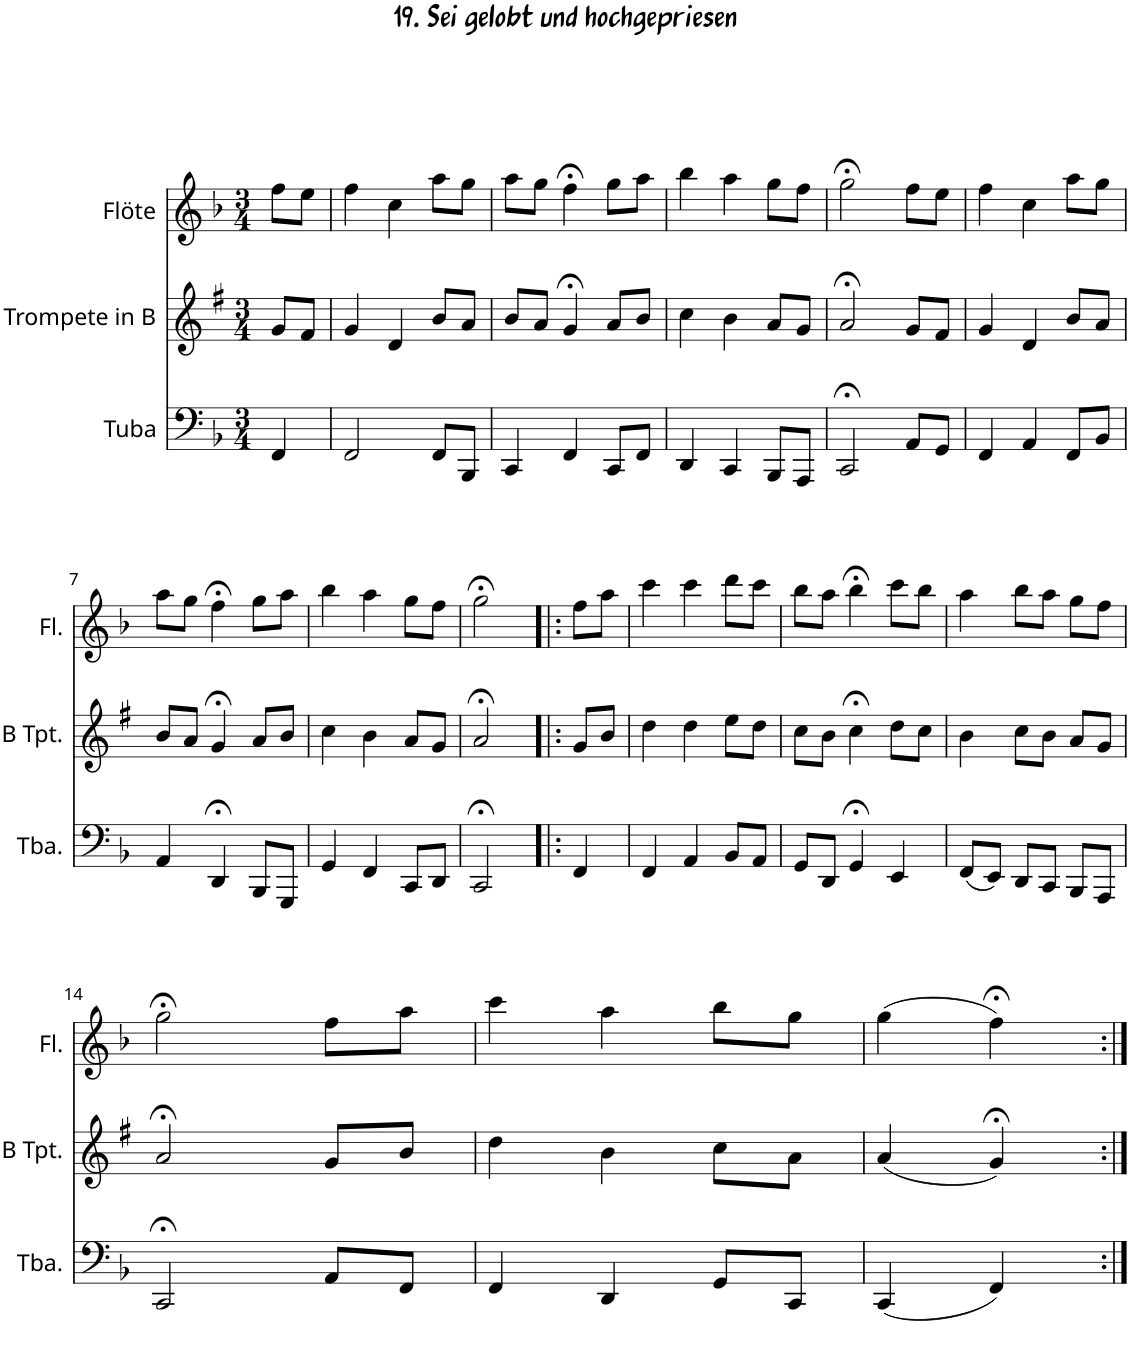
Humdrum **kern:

**kern	**kern	**kern
*part3	*part2	*part1
*staff3	*staff2	*staff1
*I"Tuba	*I"Trompete in B	*I"Flöte
*I'Tba.	*	*I'Fl.
*clefF4	*clefG2	*clefG2
*	*Trd1c2	*
*k[b-]	*k[f#]	*k[b-]
*M3/4	*M3/4	*M3/4
=1	=1	=1
4FF/	8g/L	8ff\L
.	8f#/J	8ee\J
=2	=2	=2
2FF/	4g/	4ff\
.	4d/	4cc\
8FF/L	8b/L	8aa\L
8BBB-/J	8a/J	8gg\J
=3	=3	=3
4CC/	8b/L	8aa\L
.	8a/J	8gg\J
4FF/	4g;</	4ff;<\
8CC/L	8a/L	8gg\L
8FF/J	8b/J	8aa\J
=4	=4	=4
4DD/	4cc\	4bb-\
4CC/	4b\	4aa\
8BBB-/L	8a/L	8gg\L
8AAA/J	8g/J	8ff\J
=5	=5	=5
2CC;</	2a;</	2gg;<\
8AA/L	8g/L	8ff\L
8GG/J	8f#/J	8ee\J
=6	=6	=6
4FF/	4g/	4ff\
4AA/	4d/	4cc\
8FF/L	8b/L	8aa\L
8BB-/J	8a/J	8gg\J
!!LO:LB:g=z
=7	=7	=7
4AA/	8b/L	8aa\L
.	8a/J	8gg\J
4DD;</	4g;</	4ff;<\
8BBB-/L	8a/L	8gg\L
8GGG/J	8b/J	8aa\J
=8	=8	=8
4GG/	4cc\	4bb-\
4FF/	4b\	4aa\
8CC/L	8a/L	8gg\L
8DD/J	8g/J	8ff\J
=9	=9	=9
2CC;</	2a;</	2gg;<\
=10!|:	=10!|:	=10!|:
4FF/	8g/L	8ff\L
.	8b/J	8aa\J
=11	=11	=11
4FF/	4dd\	4ccc\
4AA/	4dd\	4ccc\
8BB-/L	8ee\L	8ddd\L
8AA/J	8dd\J	8ccc\J
=12	=12	=12
8GG/L	8cc\L	8bb-\L
8DD/J	8b\J	8aa\J
4GG;</	4cc;<\	4bb-;<\
4EE/	8dd\L	8ccc\L
.	8cc\J	8bb-\J
=13	=13	=13
(8FF/L	4b\	4aa\
8EE/J)	.	.
8DD/L	8cc\L	8bb-\L
8CC/J	8b\J	8aa\J
8BBB-/L	8a/L	8gg\L
8AAA/J	8g/J	8ff\J
!!LO:LB:g=z
=14	=14	=14
2CC;</	2a;</	2gg;<\
8AA/L	8g/L	8ff\L
8FF/J	8b/J	8aa\J
=15	=15	=15
4FF/	4dd\	4ccc\
4DD/	4b\	4aa\
8GG/L	8cc\L	8bb-\L
8CC/J	8a\J	8gg\J
=16	=16	=16
(4CC/	(4a/	(4gg\
4FF/)	4g;</)	4ff;<\)
=:|!	=:|!	=:|!
*-	*-	*-
